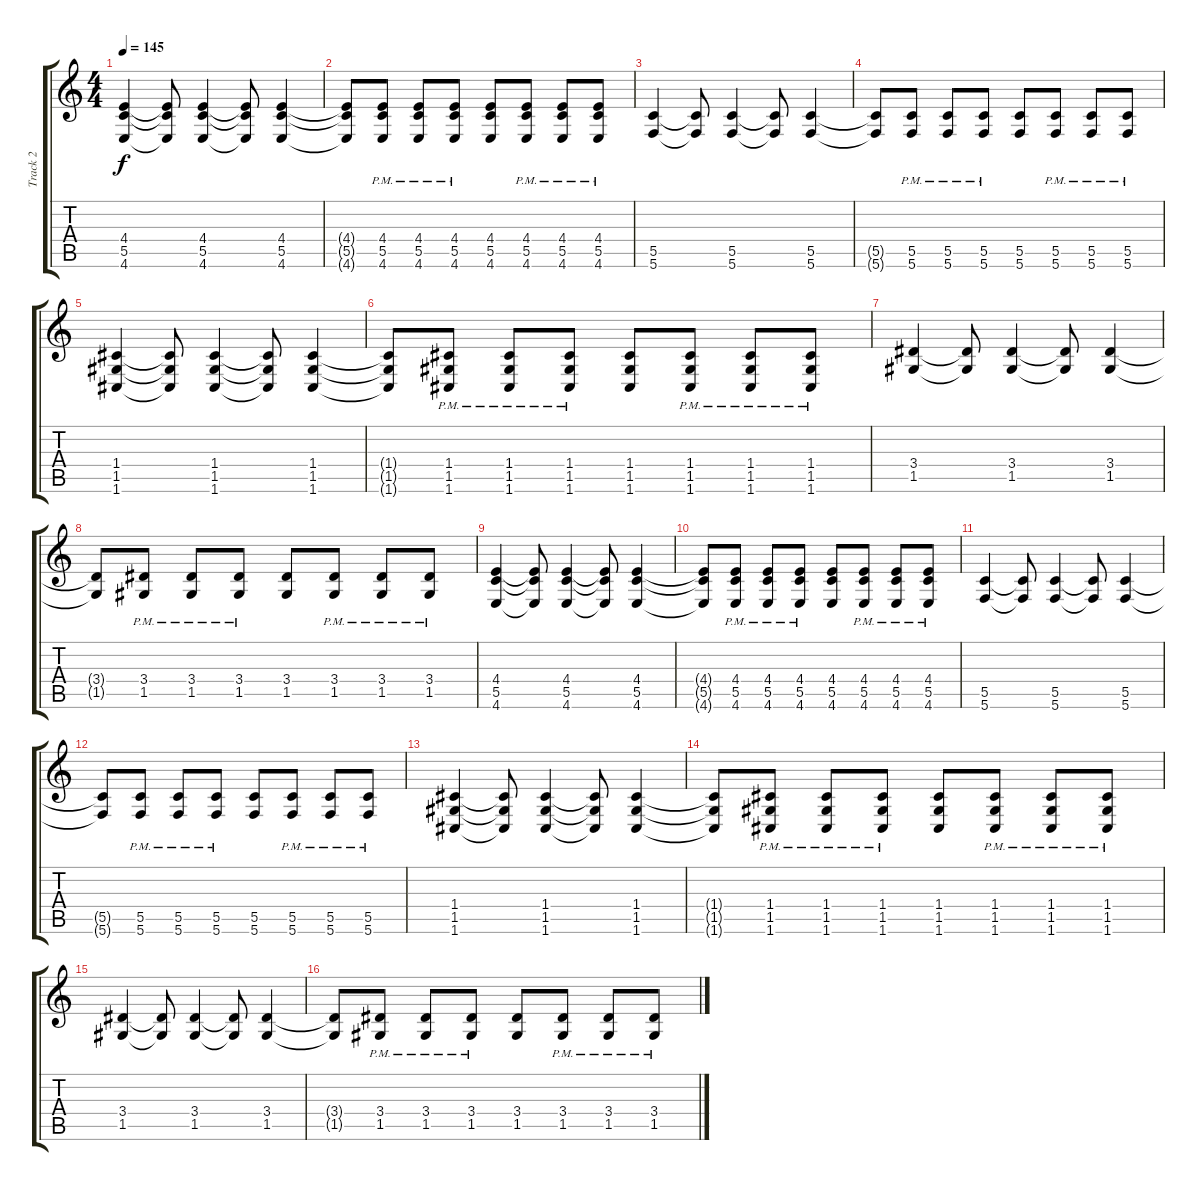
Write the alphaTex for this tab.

\track ("Track 2" "Track 2") {instrument overdrivenguitar}
\staff {score tabs}
\tuning (D4 A3 F3 C3 G2 C2) {hide}
\ts (4 4)
\tempo 145
\clef g2
\ks c
(4.4 5.5 4.6).4{dy f} (4.4{t} 5.5{t} 4.6{t}).8 (4.4 5.5 4.6).4 (4.4{t} 5.5{t} 4.6{t}).8 (4.4 5.5 4.6).4 |
(4.4{t} 5.5{t} 4.6{t}).8 (4.4{pm} 5.5{pm} 4.6{pm}).8 (4.4{pm} 5.5{pm} 4.6{pm}).8 (4.4{pm} 5.5{pm} 4.6{pm}).8 (4.4 5.5 4.6).8 (4.4{pm} 5.5{pm} 4.6{pm}).8 (4.4{pm} 5.5{pm} 4.6{pm}).8 (4.4{pm} 5.5{pm} 4.6{pm}).8 |
(5.5 5.6).4 (5.5{t} 5.6{t}).8 (5.5 5.6).4 (5.5{t} 5.6{t}).8 (5.5 5.6).4 |
(5.5{t} 5.6{t}).8 (5.5{pm} 5.6{pm}).8 (5.5{pm} 5.6{pm}).8 (5.5{pm} 5.6{pm}).8 (5.5 5.6).8 (5.5{pm} 5.6{pm}).8 (5.5{pm} 5.6{pm}).8 (5.5{pm} 5.6{pm}).8 |
(1.4 1.5 1.6).4 (1.4{t} 1.5{t} 1.6{t}).8 (1.4 1.5 1.6).4 (1.4{t} 1.5{t} 1.6{t}).8 (1.4 1.5 1.6).4 |
(1.4{t} 1.5{t} 1.6{t}).8 (1.4{pm} 1.5{pm} 1.6{pm}).8 (1.4{pm} 1.5{pm} 1.6{pm}).8 (1.4{pm} 1.5{pm} 1.6{pm}).8 (1.4 1.5 1.6).8 (1.4{pm} 1.5{pm} 1.6{pm}).8 (1.4{pm} 1.5{pm} 1.6{pm}).8 (1.4{pm} 1.5{pm} 1.6{pm}).8 |
(3.4 1.5).4 (3.4{t} 1.5{t}).8 (3.4 1.5).4 (3.4{t} 1.5{t}).8 (3.4 1.5).4 |
(3.4{t} 1.5{t}).8 (3.4{pm} 1.5{pm}).8 (3.4{pm} 1.5{pm}).8 (3.4{pm} 1.5{pm}).8 (3.4 1.5).8 (3.4{pm} 1.5{pm}).8 (3.4{pm} 1.5{pm}).8 (3.4{pm} 1.5{pm}).8 |
(4.4 5.5 4.6).4 (4.4{t} 5.5{t} 4.6{t}).8 (4.4 5.5 4.6).4 (4.4{t} 5.5{t} 4.6{t}).8 (4.4 5.5 4.6).4 |
(4.4{t} 5.5{t} 4.6{t}).8 (4.4{pm} 5.5{pm} 4.6{pm}).8 (4.4{pm} 5.5{pm} 4.6{pm}).8 (4.4{pm} 5.5{pm} 4.6{pm}).8 (4.4 5.5 4.6).8 (4.4{pm} 5.5{pm} 4.6{pm}).8 (4.4{pm} 5.5{pm} 4.6{pm}).8 (4.4{pm} 5.5{pm} 4.6{pm}).8 |
(5.5 5.6).4 (5.5{t} 5.6{t}).8 (5.5 5.6).4 (5.5{t} 5.6{t}).8 (5.5 5.6).4 |
(5.5{t} 5.6{t}).8 (5.5{pm} 5.6{pm}).8 (5.5{pm} 5.6{pm}).8 (5.5{pm} 5.6{pm}).8 (5.5 5.6).8 (5.5{pm} 5.6{pm}).8 (5.5{pm} 5.6{pm}).8 (5.5{pm} 5.6{pm}).8 |
(1.4 1.5 1.6).4 (1.4{t} 1.5{t} 1.6{t}).8 (1.4 1.5 1.6).4 (1.4{t} 1.5{t} 1.6{t}).8 (1.4 1.5 1.6).4 |
(1.4{t} 1.5{t} 1.6{t}).8 (1.4{pm} 1.5{pm} 1.6{pm}).8 (1.4{pm} 1.5{pm} 1.6{pm}).8 (1.4{pm} 1.5{pm} 1.6{pm}).8 (1.4 1.5 1.6).8 (1.4{pm} 1.5{pm} 1.6{pm}).8 (1.4{pm} 1.5{pm} 1.6{pm}).8 (1.4{pm} 1.5{pm} 1.6{pm}).8 |
(3.4 1.5).4 (3.4{t} 1.5{t}).8 (3.4 1.5).4 (3.4{t} 1.5{t}).8 (3.4 1.5).4 |
(3.4{t} 1.5{t}).8 (3.4{pm} 1.5{pm}).8 (3.4{pm} 1.5{pm}).8 (3.4{pm} 1.5{pm}).8 (3.4 1.5).8 (3.4{pm} 1.5{pm}).8 (3.4{pm} 1.5{pm}).8 (3.4{pm} 1.5{pm}).8
